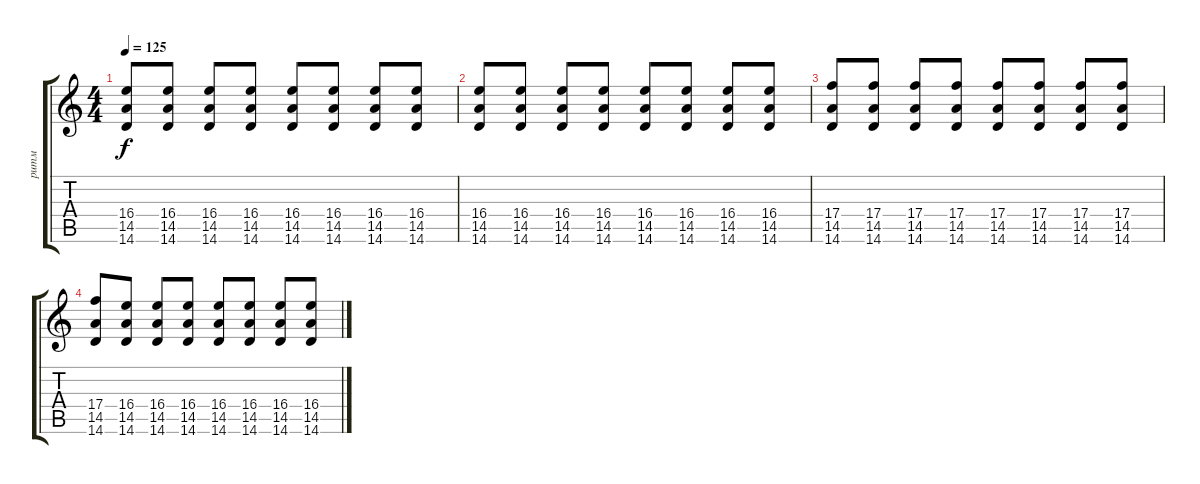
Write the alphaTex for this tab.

\track ("ритм" "ритм") {instrument acousticguitarsteel}
\staff {score tabs}
\tuning (D4 A3 F3 C3 G2 C2) {hide}
\ts (4 4)
\tempo 125
\clef g2
\ks c
(16.4 14.5 14.6).8{dy f} (16.4 14.5 14.6).8 (16.4 14.5 14.6).8 (16.4 14.5 14.6).8 (16.4 14.5 14.6).8 (16.4 14.5 14.6).8 (16.4 14.5 14.6).8 (16.4 14.5 14.6).8 |
(16.4 14.5 14.6).8 (16.4 14.5 14.6).8 (16.4 14.5 14.6).8 (16.4 14.5 14.6).8 (16.4 14.5 14.6).8 (16.4 14.5 14.6).8 (16.4 14.5 14.6).8 (16.4 14.5 14.6).8 |
(17.4 14.5 14.6).8 (17.4 14.5 14.6).8 (17.4 14.5 14.6).8 (17.4 14.5 14.6).8 (17.4 14.5 14.6).8 (17.4 14.5 14.6).8 (17.4 14.5 14.6).8 (17.4 14.5 14.6).8 |
(17.4 14.5 14.6).8 (16.4 14.5 14.6).8 (16.4 14.5 14.6).8 (16.4 14.5 14.6).8 (16.4 14.5 14.6).8 (16.4 14.5 14.6).8 (16.4 14.5 14.6).8 (16.4 14.5 14.6).8
